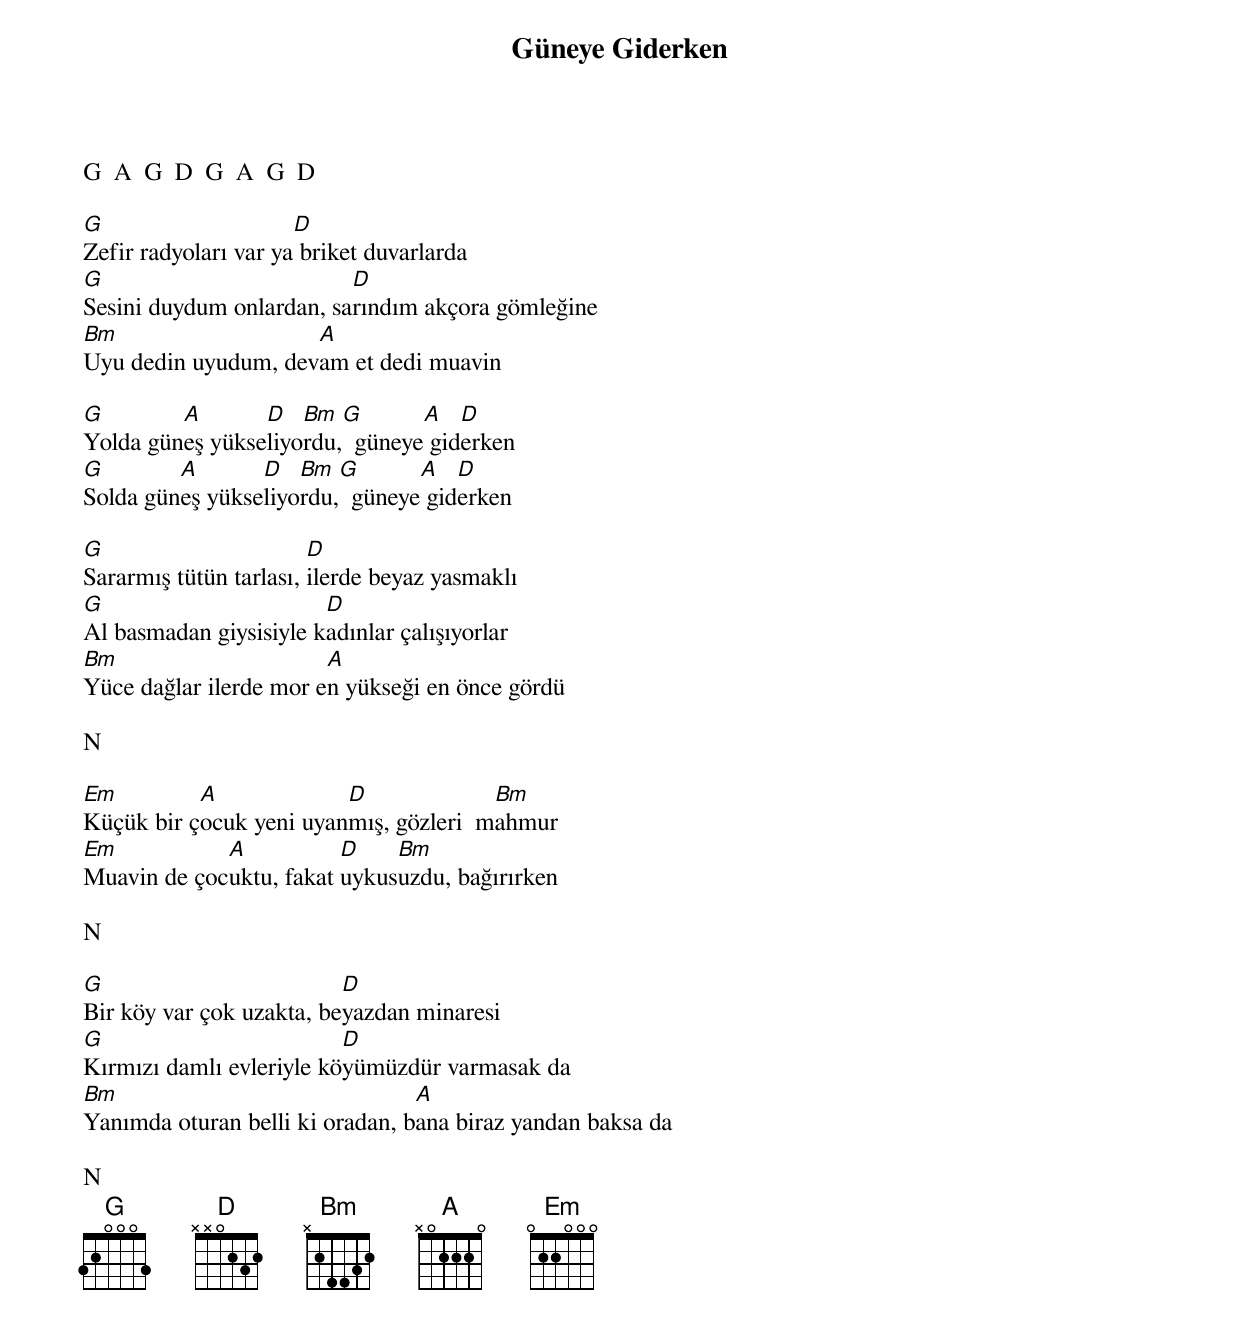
{title: Güneye Giderken}
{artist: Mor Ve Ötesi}

G  A  G  D  G  A  G  D

G                     D
Zefir radyoları var ya briket duvarlarda
G                         D
Sesini duydum onlardan, sarındım akçora gömleğine
Bm                   A
Uyu dedin uyudum, devam et dedi muavin

G        A       D   Bm  G       A   D
Yolda güneş yükseliyordu,  güneye giderken
G        A       D   Bm  G       A   D
Solda güneş yükseliyordu,  güneye giderken

G                       D
Sararmış tütün tarlası, ilerde beyaz yasmaklı
G                       D
Al basmadan giysisiyle kadınlar çalışıyorlar
Bm                      A
Yüce dağlar ilerde mor en yükseği en önce gördü

N

Em         A             D              Bm
Küçük bir çocuk yeni uyanmış, gözleri  mahmur
Em           A           D    Bm
Muavin de çocuktu, fakat uykusuzdu, bağırırken

N

G                         D
Bir köy var çok uzakta, beyazdan minaresi
G                         D
Kırmızı damlı evleriyle köyümüzdür varmasak da
Bm                               A
Yanımda oturan belli ki oradan, bana biraz yandan baksa da

N
